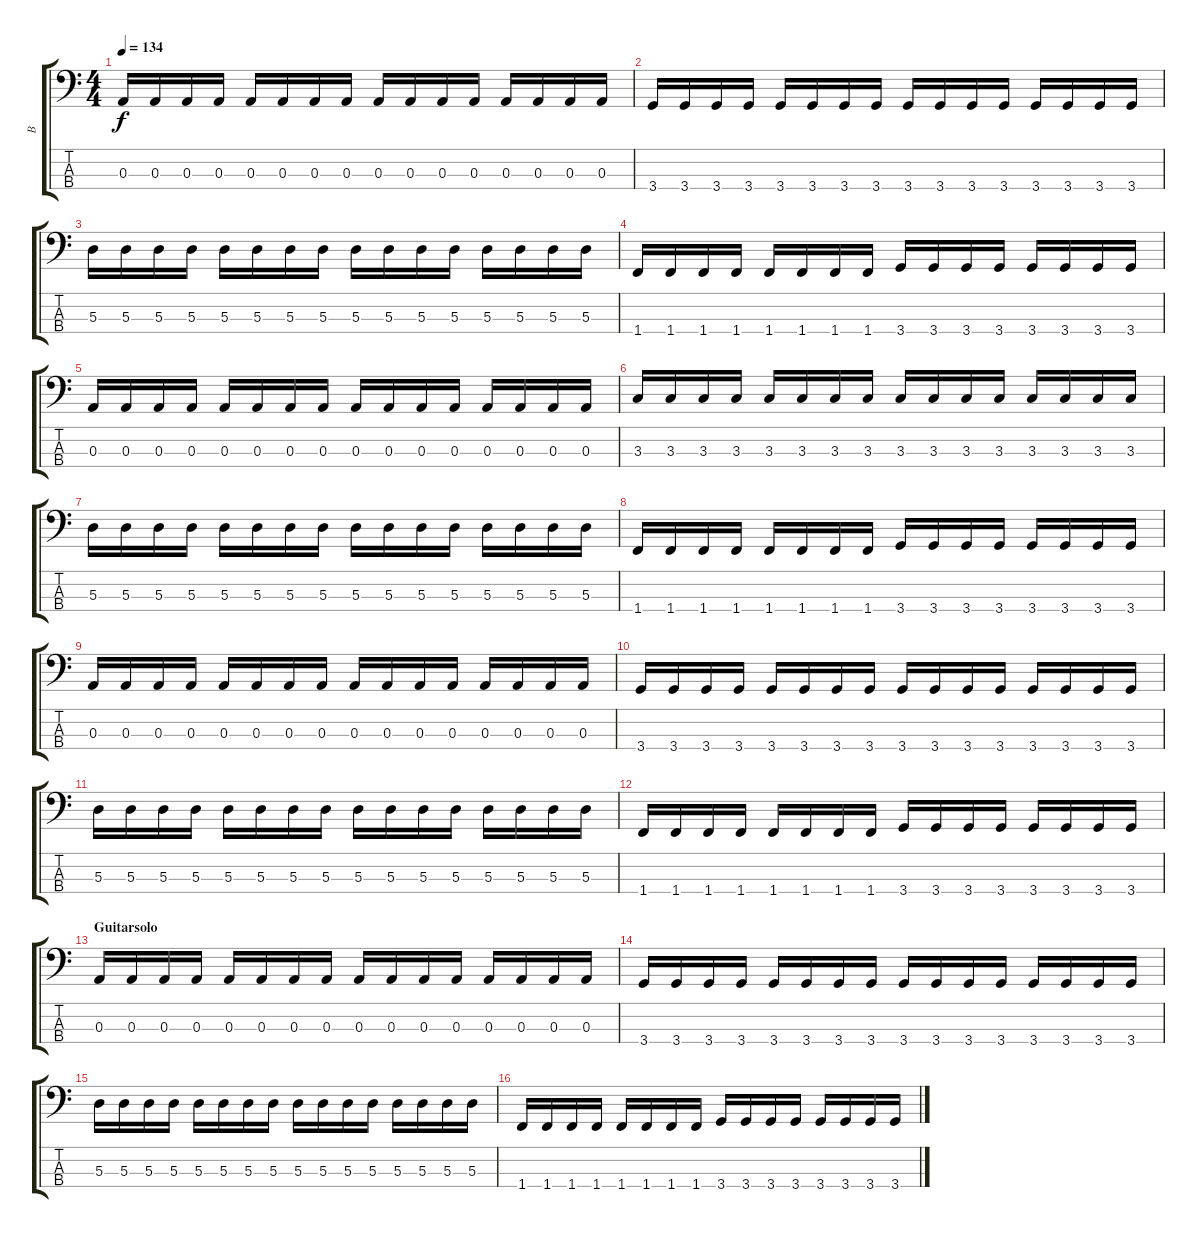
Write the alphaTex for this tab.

\track ("B" "B") {instrument electricbassfinger}
\staff {score tabs}
\tuning (G2 D2 A1 E1) {hide}
\ts (4 4)
\tempo 134
\clef f4
\ks c
0.3.16{dy f} 0.3.16 0.3.16 0.3.16 0.3.16 0.3.16 0.3.16 0.3.16 0.3.16 0.3.16 0.3.16 0.3.16 0.3.16 0.3.16 0.3.16 0.3.16 |
3.4.16 3.4.16 3.4.16 3.4.16 3.4.16 3.4.16 3.4.16 3.4.16 3.4.16 3.4.16 3.4.16 3.4.16 3.4.16 3.4.16 3.4.16 3.4.16 |
5.3.16 5.3.16 5.3.16 5.3.16 5.3.16 5.3.16 5.3.16 5.3.16 5.3.16 5.3.16 5.3.16 5.3.16 5.3.16 5.3.16 5.3.16 5.3.16 |
1.4.16 1.4.16 1.4.16 1.4.16 1.4.16 1.4.16 1.4.16 1.4.16 3.4.16 3.4.16 3.4.16 3.4.16 3.4.16 3.4.16 3.4.16 3.4.16 |
0.3.16 0.3.16 0.3.16 0.3.16 0.3.16 0.3.16 0.3.16 0.3.16 0.3.16 0.3.16 0.3.16 0.3.16 0.3.16 0.3.16 0.3.16 0.3.16 |
3.3.16 3.3.16 3.3.16 3.3.16 3.3.16 3.3.16 3.3.16 3.3.16 3.3.16 3.3.16 3.3.16 3.3.16 3.3.16 3.3.16 3.3.16 3.3.16 |
5.3.16 5.3.16 5.3.16 5.3.16 5.3.16 5.3.16 5.3.16 5.3.16 5.3.16 5.3.16 5.3.16 5.3.16 5.3.16 5.3.16 5.3.16 5.3.16 |
1.4.16 1.4.16 1.4.16 1.4.16 1.4.16 1.4.16 1.4.16 1.4.16 3.4.16 3.4.16 3.4.16 3.4.16 3.4.16 3.4.16 3.4.16 3.4.16 |
0.3.16 0.3.16 0.3.16 0.3.16 0.3.16 0.3.16 0.3.16 0.3.16 0.3.16 0.3.16 0.3.16 0.3.16 0.3.16 0.3.16 0.3.16 0.3.16 |
3.4.16 3.4.16 3.4.16 3.4.16 3.4.16 3.4.16 3.4.16 3.4.16 3.4.16 3.4.16 3.4.16 3.4.16 3.4.16 3.4.16 3.4.16 3.4.16 |
5.3.16 5.3.16 5.3.16 5.3.16 5.3.16 5.3.16 5.3.16 5.3.16 5.3.16 5.3.16 5.3.16 5.3.16 5.3.16 5.3.16 5.3.16 5.3.16 |
1.4.16 1.4.16 1.4.16 1.4.16 1.4.16 1.4.16 1.4.16 1.4.16 3.4.16 3.4.16 3.4.16 3.4.16 3.4.16 3.4.16 3.4.16 3.4.16 |
\section ("" "Guitarsolo")
0.3.16 0.3.16 0.3.16 0.3.16 0.3.16 0.3.16 0.3.16 0.3.16 0.3.16 0.3.16 0.3.16 0.3.16 0.3.16 0.3.16 0.3.16 0.3.16 |
3.4.16 3.4.16 3.4.16 3.4.16 3.4.16 3.4.16 3.4.16 3.4.16 3.4.16 3.4.16 3.4.16 3.4.16 3.4.16 3.4.16 3.4.16 3.4.16 |
5.3.16 5.3.16 5.3.16 5.3.16 5.3.16 5.3.16 5.3.16 5.3.16 5.3.16 5.3.16 5.3.16 5.3.16 5.3.16 5.3.16 5.3.16 5.3.16 |
1.4.16 1.4.16 1.4.16 1.4.16 1.4.16 1.4.16 1.4.16 1.4.16 3.4.16 3.4.16 3.4.16 3.4.16 3.4.16 3.4.16 3.4.16 3.4.16
